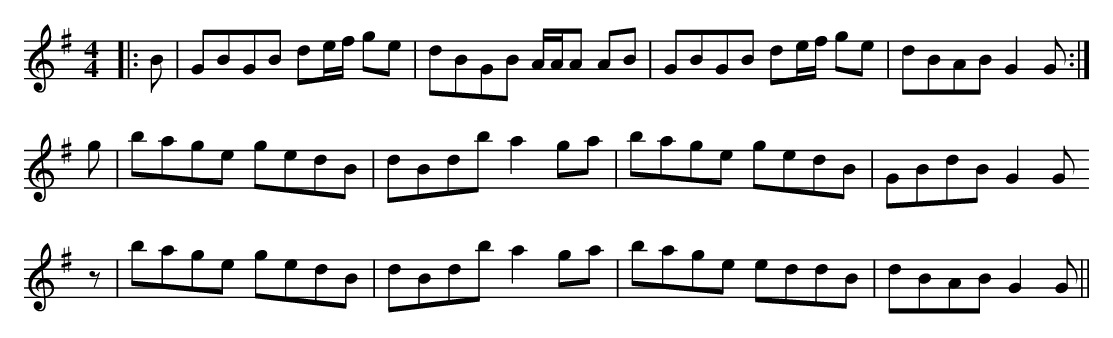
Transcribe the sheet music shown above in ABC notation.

X:1
M:4/4
K:G
|:B|GBGB de/f/ ge|dBGB A/A/A AB|GBGB de/f/ ge|dBAB G2 G:|
g|bage gedB|dBdb a2 ga|bage gedB|GBdB G2 G
z|bage gedB|dBdb a2 ga|bage eddB|dBAB G2 G||
